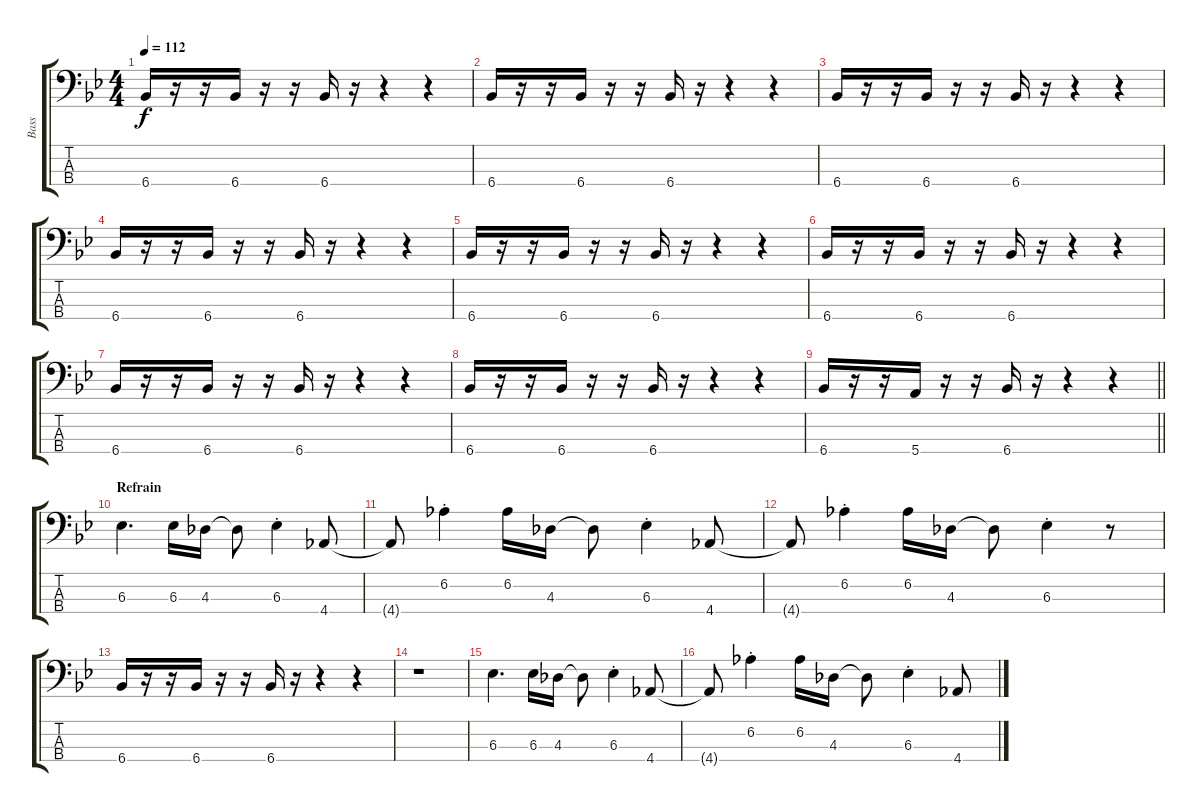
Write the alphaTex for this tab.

\track ("Bass" "Bass") {instrument electricbassfinger}
\staff {score tabs}
\tuning (G2 D2 A1 E1) {hide}
\ts (4 4)
\tempo 112
\clef f4
\ks bb
6.4.16{dy f} r.16 r.16 6.4.16 r.16 r.16 6.4.16 r.16 r.4 r.4 |
6.4.16 r.16 r.16 6.4.16 r.16 r.16 6.4.16 r.16 r.4 r.4 |
6.4.16 r.16 r.16 6.4.16 r.16 r.16 6.4.16 r.16 r.4 r.4 |
6.4.16 r.16 r.16 6.4.16 r.16 r.16 6.4.16 r.16 r.4 r.4 |
6.4.16 r.16 r.16 6.4.16 r.16 r.16 6.4.16 r.16 r.4 r.4 |
6.4.16 r.16 r.16 6.4.16 r.16 r.16 6.4.16 r.16 r.4 r.4 |
6.4.16 r.16 r.16 6.4.16 r.16 r.16 6.4.16 r.16 r.4 r.4 |
6.4.16 r.16 r.16 6.4.16 r.16 r.16 6.4.16 r.16 r.4 r.4 |
\barLineRight lightlight
6.4.16 r.16 r.16 5.4.16 r.16 r.16 6.4.16 r.16 r.4 r.4 |
\section ("" "Refrain")
6.3.4{d} 6.3.16 4.3.16 4.3{t}.8 6.3{st}.4 4.4.8 |
4.4{t}.8 6.2{st}.4 6.2.16 4.3.16 4.3{t}.8 6.3{st}.4 4.4.8 |
4.4{t}.8 6.2{st}.4 6.2.16 4.3.16 4.3{t}.8 6.3{st}.4 r.8 |
6.4.16 r.16 r.16 6.4.16 r.16 r.16 6.4.16 r.16 r.4 r.4 |
r.1 |
6.3.4{d} 6.3.16 4.3.16 4.3{t}.8 6.3{st}.4 4.4.8 |
4.4{t}.8 6.2{st}.4 6.2.16 4.3.16 4.3{t}.8 6.3{st}.4 4.4.8
